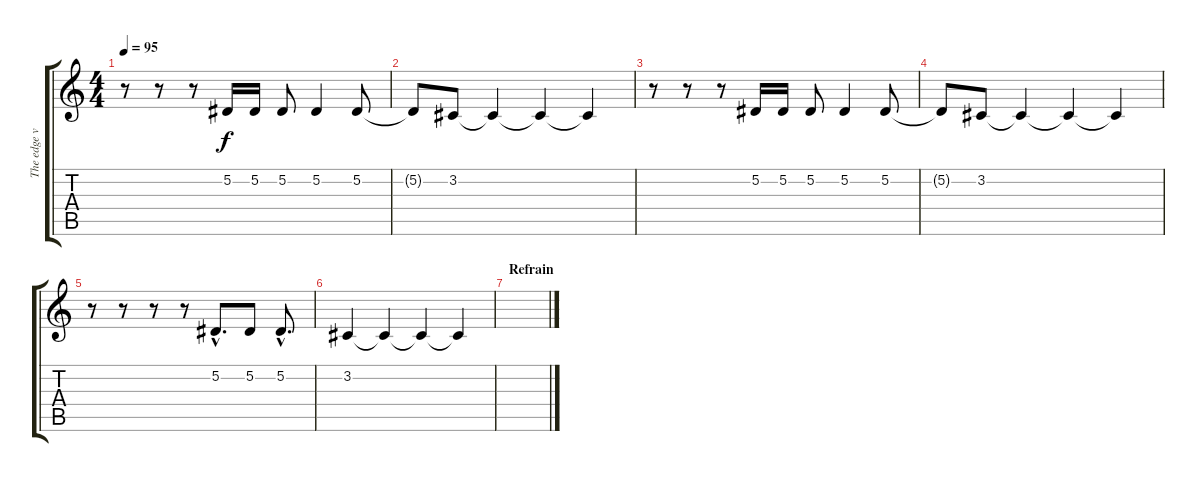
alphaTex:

\track ("The edge voice's" "The edge v") {instrument electricpiano2}
\staff {score tabs}
\tuning (Eb4 Bb3 Gb3 Db3 Ab2 Eb2) {hide}
\ts (4 4)
\tempo 95
\clef g2
\ks c
r.8{dy f} r.8 r.8 5.2.16 5.2.16 5.2.8 5.2.4 5.2.8 |
5.2{t}.8 3.2.8 3.2{t}.4 3.2{t}.4 3.2{t}.4 |
r.8 r.8 r.8 5.2.16 5.2.16 5.2.8 5.2.4 5.2.8 |
5.2{t}.8 3.2.8 3.2{t}.4 3.2{t}.4 3.2{t}.4 |
r.8 r.8 r.8 r.8 5.2{hac}.8{d} 5.2.8 5.2{hac}.8{d} |
3.2.4 3.2{t}.4 3.2{t}.4 3.2{t}.4 |
\section ("" "Refrain")
